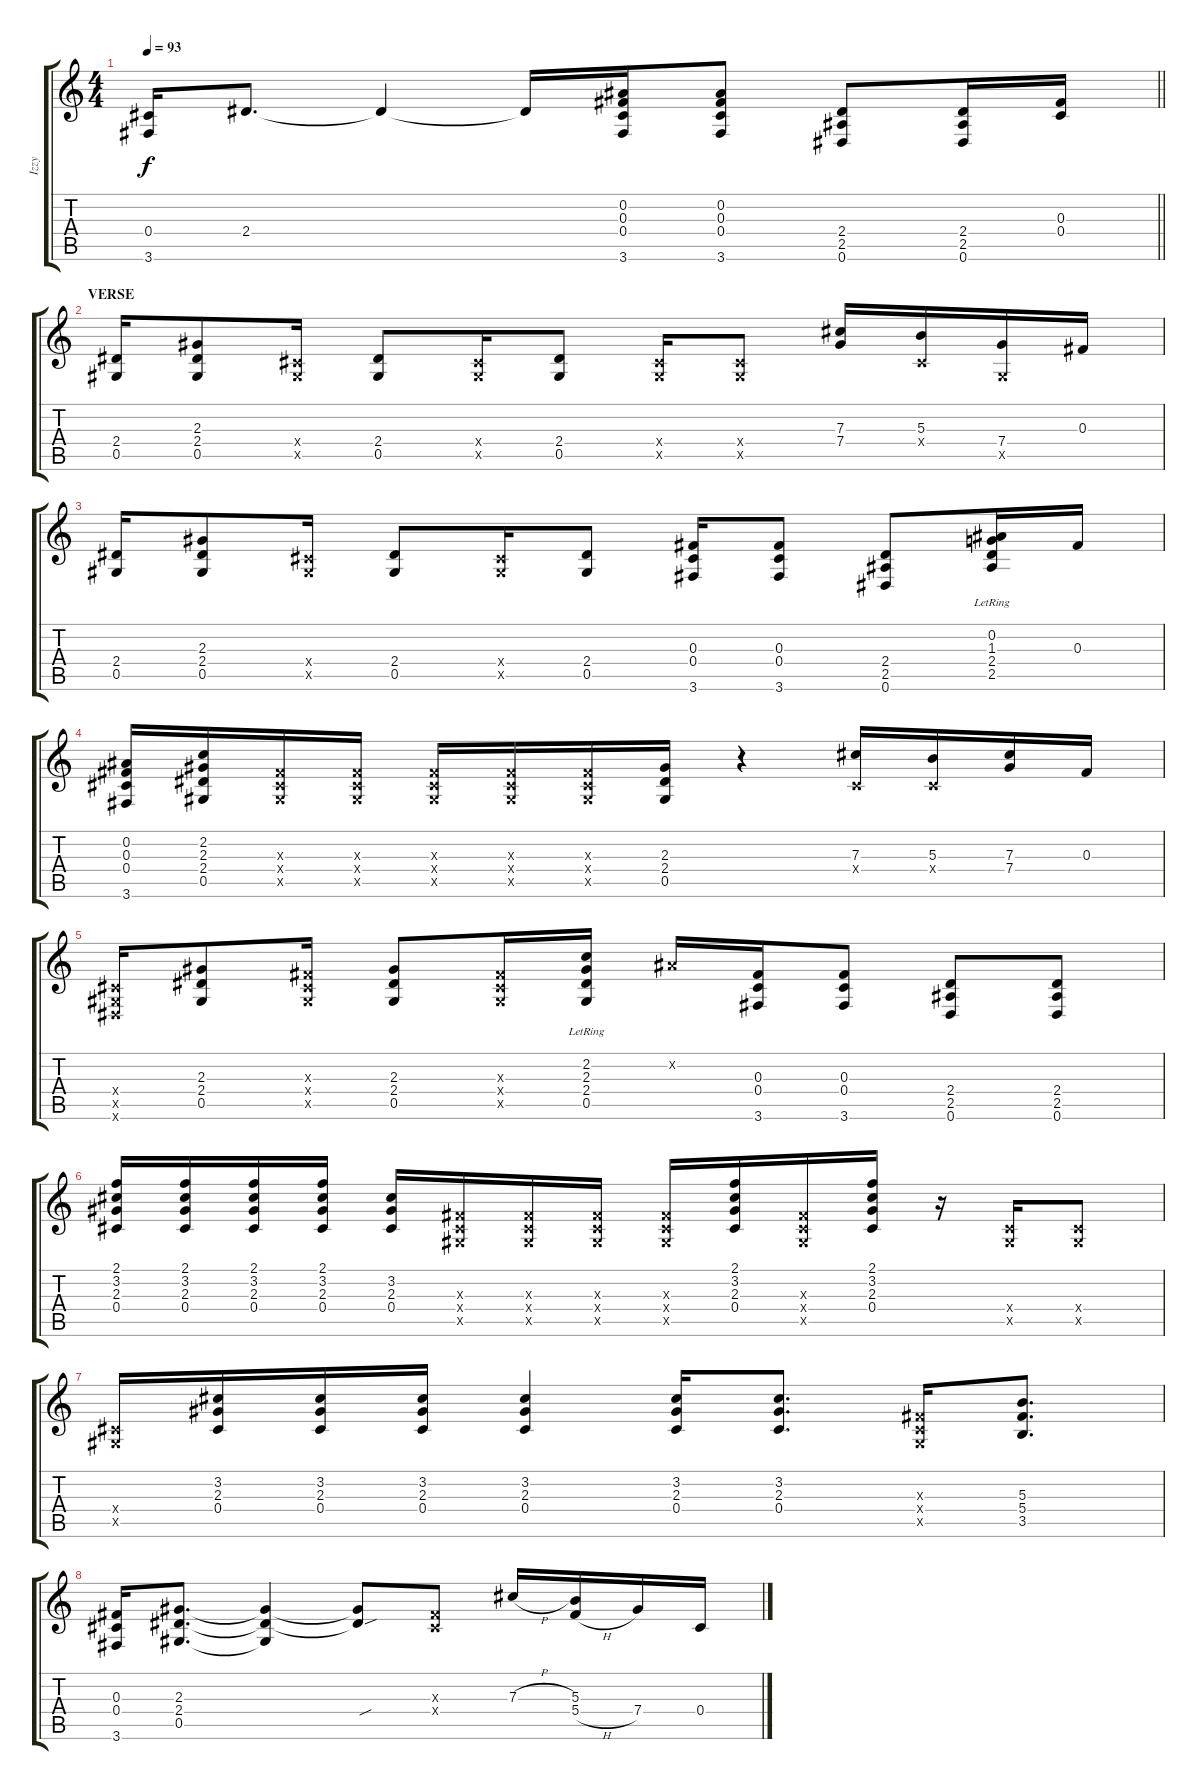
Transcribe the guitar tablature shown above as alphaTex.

\track ("Izzy" "Izzy") {instrument acousticguitarsteel}
\staff {score tabs}
\tuning (Eb4 Bb3 Gb3 Db3 Ab2 Eb2) {hide}
\ts (4 4)
\tempo 93
\clef g2
\barLineRight lightlight
\ks c
(0.4 3.6).16{dy f} 2.4.8{d} 2.4{t}.4 2.4{t}.16 (0.2 0.3 0.4 3.6).16 (0.2 0.3 0.4 3.6).8 (2.4 2.5 0.6).8 (2.4 2.5 0.6).16 (0.3 0.4).16 |
\section ("" "VERSE")
(2.4 0.5).16 (2.3 2.4 0.5).8 (0.4{x} 0.5{x}).16 (2.4 0.5).8 (0.4{x} 0.5{x}).16 (2.4 0.5).8 (0.4{x} 0.5{x}).16 (0.4{x} 0.5{x}).8 (7.3 7.4).16 (5.3 0.4{x}).16 (7.4 0.5{x}).16 0.3.16 |
(2.4 0.5).16 (2.3 2.4 0.5).8 (0.4{x} 0.5{x}).16 (2.4 0.5).8 (0.4{x} 0.5{x}).16 (2.4 0.5).8 (0.3 0.4 3.6).16 (0.3 0.4 3.6).8 (2.4 2.5 0.6).8 (0.2{lr} 1.3 2.4 2.5{lr}).16 0.3.16 |
(0.2 0.3 0.4 3.6).16 (2.2 2.3 2.4 0.5).16 (0.3{x} 0.4{x} 0.5{x}).16 (0.3{x} 0.4{x} 0.5{x}).16 (0.3{x} 0.4{x} 0.5{x}).16 (0.3{x} 0.4{x} 0.5{x}).16 (0.3{x} 0.4{x} 0.5{x}).16 (2.3 2.4 0.5).16 r.4 (7.3 0.4{x}).16 (5.3 0.4{x}).16 (7.3 7.4).16 0.3.16 |
(0.4{x} 0.5{x} 0.6{x}).16 (2.3 2.4 0.5).8 (0.3{x} 0.4{x} 0.5{x}).16 (2.3 2.4 0.5).8 (0.3{x} 0.4{x} 0.5{x}).16 (2.2 2.3{lr} 2.4{lr} 0.5{lr}).16 0.2{x}.16 (0.3 0.4 3.6).16 (0.3 0.4 3.6).8 (2.4 2.5 0.6).8 (2.4 2.5 0.6).8 |
(2.1 3.2 2.3 0.4).16 (2.1 3.2 2.3 0.4).16 (2.1 3.2 2.3 0.4).16 (2.1 3.2 2.3 0.4).16 (3.2 2.3 0.4).16 (0.3{x} 0.4{x} 0.5{x}).16 (0.3{x} 0.4{x} 0.5{x}).16 (0.3{x} 0.4{x} 0.5{x}).16 (0.3{x} 0.4{x} 0.5{x}).16 (2.1 3.2 2.3 0.4).16 (0.3{x} 0.4{x} 0.5{x}).16 (2.1 3.2 2.3 0.4).16 r.16 (0.4{x} 0.5{x}).16 (0.4{x} 0.5{x}).8 |
(0.4{x} 0.5{x}).16 (3.2 2.3 0.4).16 (3.2 2.3 0.4).16 (3.2 2.3 0.4).16 (3.2 2.3 0.4).4 (3.2 2.3 0.4).16 (3.2 2.3 0.4).8{d} (0.3{x} 0.4{x} 0.5{x}).16 (5.3 5.4 3.5).8{d} |
(0.3 0.4 3.6).16 (2.3 2.4 0.5).8{d} (2.3{t} 2.4{t} 0.5{t}).4 (2.3{t} 2.4{sou t}).8 (0.3{x} 0.4{x}).8 7.3{h}.16 (5.3 5.4{h}).16 7.4.16 0.4.16
